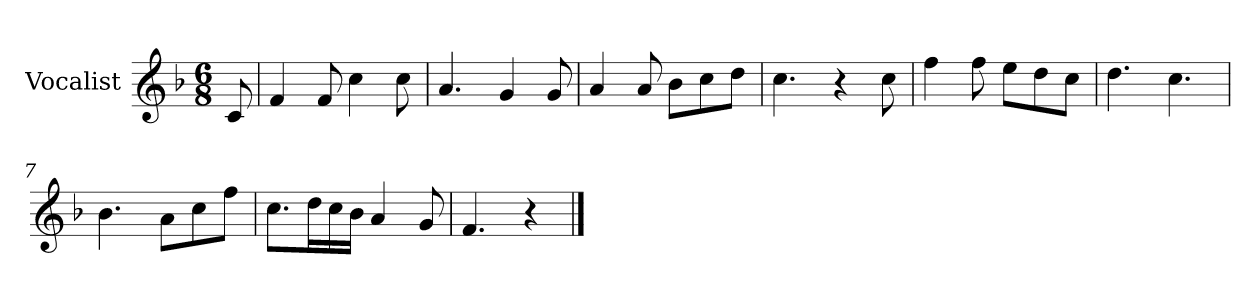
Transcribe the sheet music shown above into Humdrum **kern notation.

**kern
*part1
*staff1
*I"Vocalist
*k[b-]
*F:
*M6/8
=
8c
=1
4f
8f
4cc
8cc
=2
4.a
4g
8g
=3
4a
8a
8b-L
8cc
8ddJ
=4
4.cc
4r
8cc
=5
4ff
8ff
8eeL
8dd
8ccJ
=6
4.dd
4.cc
=7
4.b-
8aL
8cc
8ffJ
=8
8.ccL
16ddL
16cc
16b-JJ
4a
8g
=9
4.f
4r
==
*-
